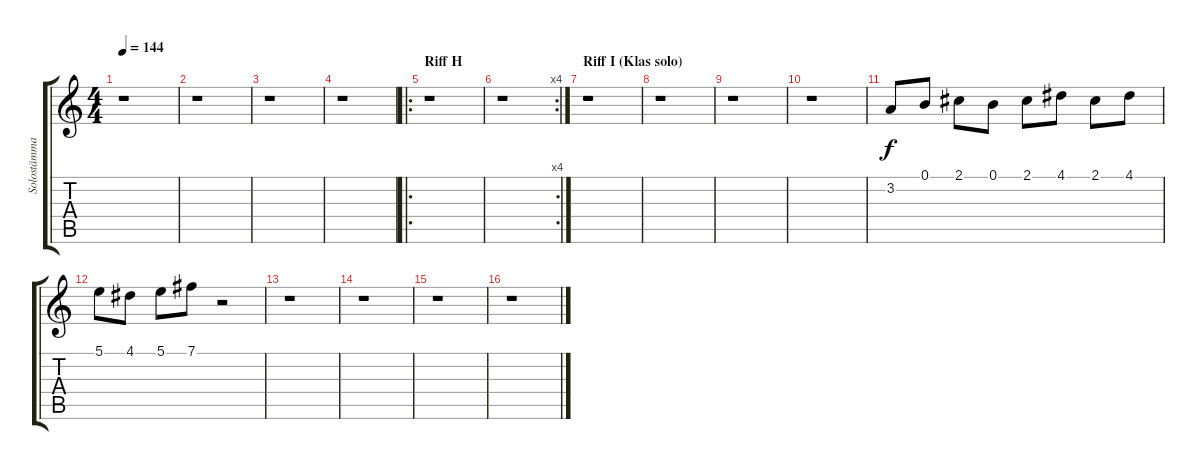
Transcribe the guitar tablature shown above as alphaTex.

\track ("Solostämma" "Solostämma") {instrument distortionguitar}
\staff {score tabs}
\tuning (B3 Gb3 D3 A2 E2 B1) {hide}
\ts (4 4)
\tempo 144
\clef g2
\ks c
r.1{dy f} |
r.1 |
r.1 |
r.1 |
\ro
\section ("" "Riff H")
r.1 |
\rc 4
r.1 |
\section ("" "Riff I (Klas solo)")
r.1 |
r.1 |
r.1 |
r.1 |
3.2.8 0.1.8 2.1.8 0.1.8 2.1.8 4.1.8 2.1.8 4.1.8 |
5.1.8 4.1.8 5.1.8 7.1.8 r.2 |
r.1 |
r.1 |
r.1 |
r.1
